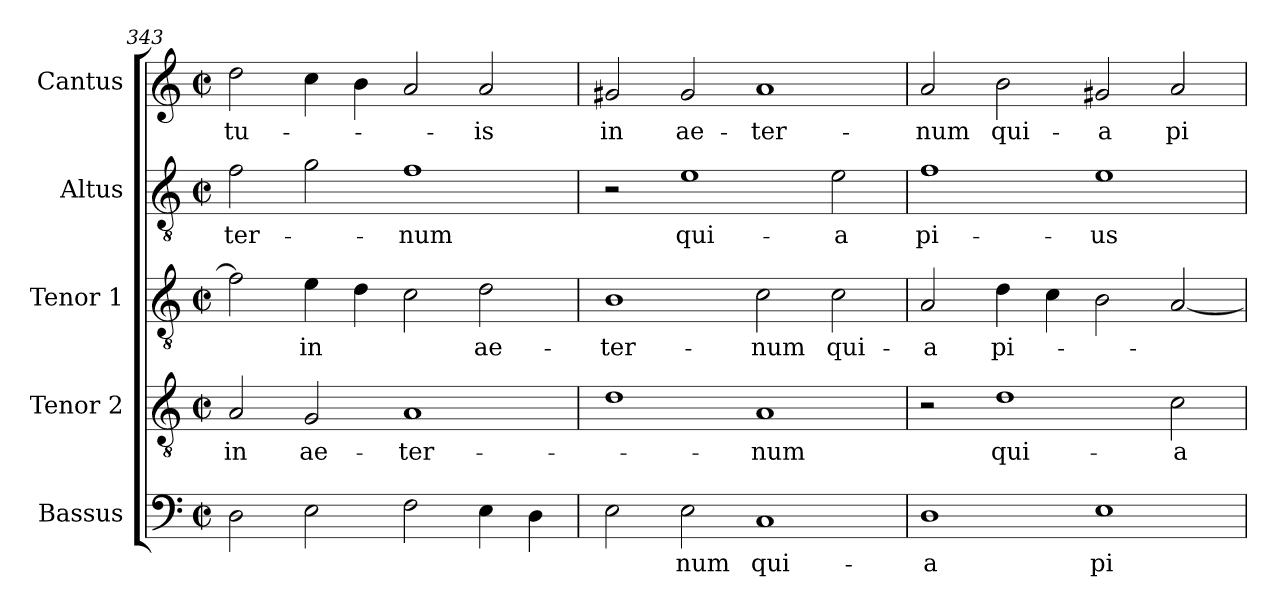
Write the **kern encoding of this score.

**kern	**text	**kern	**text	**kern	**text	**kern	**text	**kern	**text
*part5	*part5	*part4	*part4	*part3	*part3	*part2	*part2	*part1	*part1
*staff5	*staff5	*staff4	*staff4	*staff3	*staff3	*staff2	*staff2	*staff1	*staff1
*I"Bassus	*	*I"Tenor 2	*	*I"Tenor 1	*	*I"Altus	*	*I"Cantus	*
*clefF4	*	*clefGv2	*	*clefGv2	*	*clefGv2	*	*clefG2	*
*k[]	*	*k[]	*	*k[]	*	*k[]	*	*k[]	*
*C:	*	*C:	*	*C:	*	*C:	*	*C:	*
*M2/2	*	*M2/2	*	*M2/2	*	*M2/2	*	*M2/2	*
*met(c|)	*	*met(c|)	*	*met(c|)	*	*met(c|)	*	*met(c|)	*
=343	=343	=343	=343	=343	=343	=343	=343	=343	=343
!	!	!	!LO:LY:b:cj	!	!	!	!LO:LY:b:cj	!	!LO:LY:b:cj
2D\	.	2A/	in	2f\]	.	2f\	-ter-	2dd\	tu-
!	!	!	!LO:LY:b:cj	!	!LO:LY:b:cj	!	!	!	!
2E\	.	2G/	ae-	4e\	in	2g\	.	4cc\	.
.	.	.	.	4d\	.	.	.	4b\	.
!	!	!	!LO:LY:b:cj	!	!	!	!LO:LY:b:cj	!	!
2F\	.	1A	-ter-	2c\	.	1f	-num	2a/	.
!	!	!	!	!	!LO:LY:b:cj	!	!	!	!LO:LY:b:cj
4E\	.	.	.	2d\	ae-	.	.	2a/	-is
4D\	.	.	.	.	.	.	.	.	.
=344	=344	=344	=344	=344	=344	=344	=344	=344	=344
!	!	!	!	!	!LO:LY:b:cj	!	!	!	!LO:LY:b:cj
2E\	.	1d	.	1B	-ter-	2r	.	2g#X/	in
!	!LO:LY:b:cj	!	!	!	!	!	!LO:LY:b:cj	!	!LO:LY:b:cj
2E\	-num	.	.	.	.	1e	qui-	2g#/	ae-
!	!LO:LY:b:cj	!	!LO:LY:b:cj	!	!LO:LY:b:cj	!	!	!	!LO:LY:b:cj
1C	qui-	1A	-num	2c\	-num	.	.	1a	-ter-
!	!	!	!	!	!LO:LY:b:cj	!	!LO:LY:b:cj	!	!
.	.	.	.	2c\	qui-	2e\	-a	.	.
!!LO:LB:g=z
=345	=345	=345	=345	=345	=345	=345	=345	=345	=345
!	!LO:LY:b:rj	!	!	!	!LO:LY:b:cj	!	!LO:LY:b:cj	!	!LO:LY:b:cj
1D	-a	2r	.	2A/	-a	1f	pi-	2a/	-num
!	!	!	!LO:LY:b:cj	!	!LO:LY:b:cj	!	!	!	!LO:LY:b:cj
.	.	1d	qui-	4d\	pi-	.	.	2b\	qui-
.	.	.	.	4c\	.	.	.	.	.
!	!LO:LY:b:cj	!	!	!	!	!	!LO:LY:b:cj	!	!LO:LY:b:cj
1E	pi-	.	.	2B\	.	1e	-us	2g#X/	-a
!	!	!	!LO:LY:b:cj	!	!	!	!	!	!LO:LY:b:cj
.	.	2c\	-a	[<2A/	.	.	.	2a/	pi-
=	=	=	=	=	=	=	=	=	=
*-	*-	*-	*-	*-	*-	*-	*-	*-	*-
